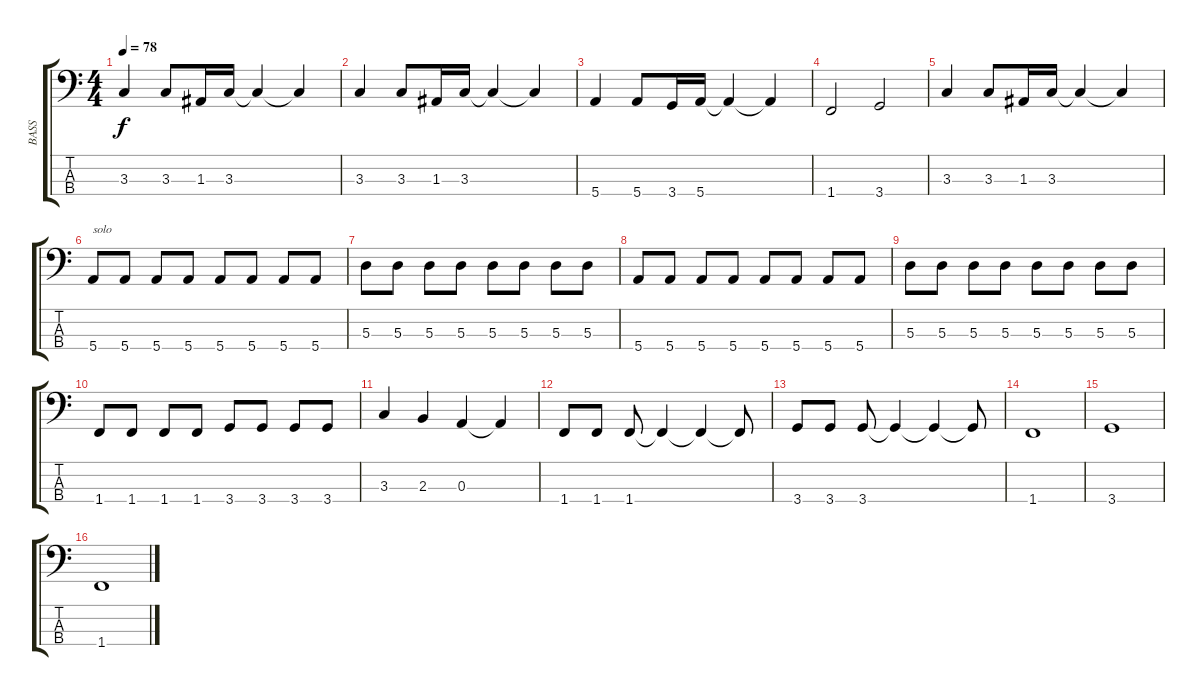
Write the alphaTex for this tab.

\track ("BASS" "BASS") {instrument electricbassfinger}
\staff {score tabs}
\tuning (G2 D2 A1 E1) {hide}
\ts (4 4)
\tempo 78
\clef f4
\ks c
3.3.4{dy f} 3.3.8 1.3.16 3.3.16 3.3{t}.4 3.3{t}.4 |
3.3.4 3.3.8 1.3.16 3.3.16 3.3{t}.4 3.3{t}.4 |
5.4.4 5.4.8 3.4.16 5.4.16 5.4{t}.4 5.4{t}.4 |
1.4.2 3.4.2 |
3.3.4 3.3.8 1.3.16 3.3.16 3.3{t}.4 3.3{t}.4 |
5.4.8{txt "solo"} 5.4.8 5.4.8 5.4.8 5.4.8 5.4.8 5.4.8 5.4.8 |
5.3.8 5.3.8 5.3.8 5.3.8 5.3.8 5.3.8 5.3.8 5.3.8 |
5.4.8 5.4.8 5.4.8 5.4.8 5.4.8 5.4.8 5.4.8 5.4.8 |
5.3.8 5.3.8 5.3.8 5.3.8 5.3.8 5.3.8 5.3.8 5.3.8 |
1.4.8 1.4.8 1.4.8 1.4.8 3.4.8 3.4.8 3.4.8 3.4.8 |
3.3.4 2.3.4 0.3.4 0.3{t}.4 |
1.4.8 1.4.8 1.4.8 1.4{t}.4 1.4{t}.4 1.4{t}.8 |
3.4.8 3.4.8 3.4.8 3.4{t}.4 3.4{t}.4 3.4{t}.8 |
1.4.1 |
3.4.1 |
1.4.1
